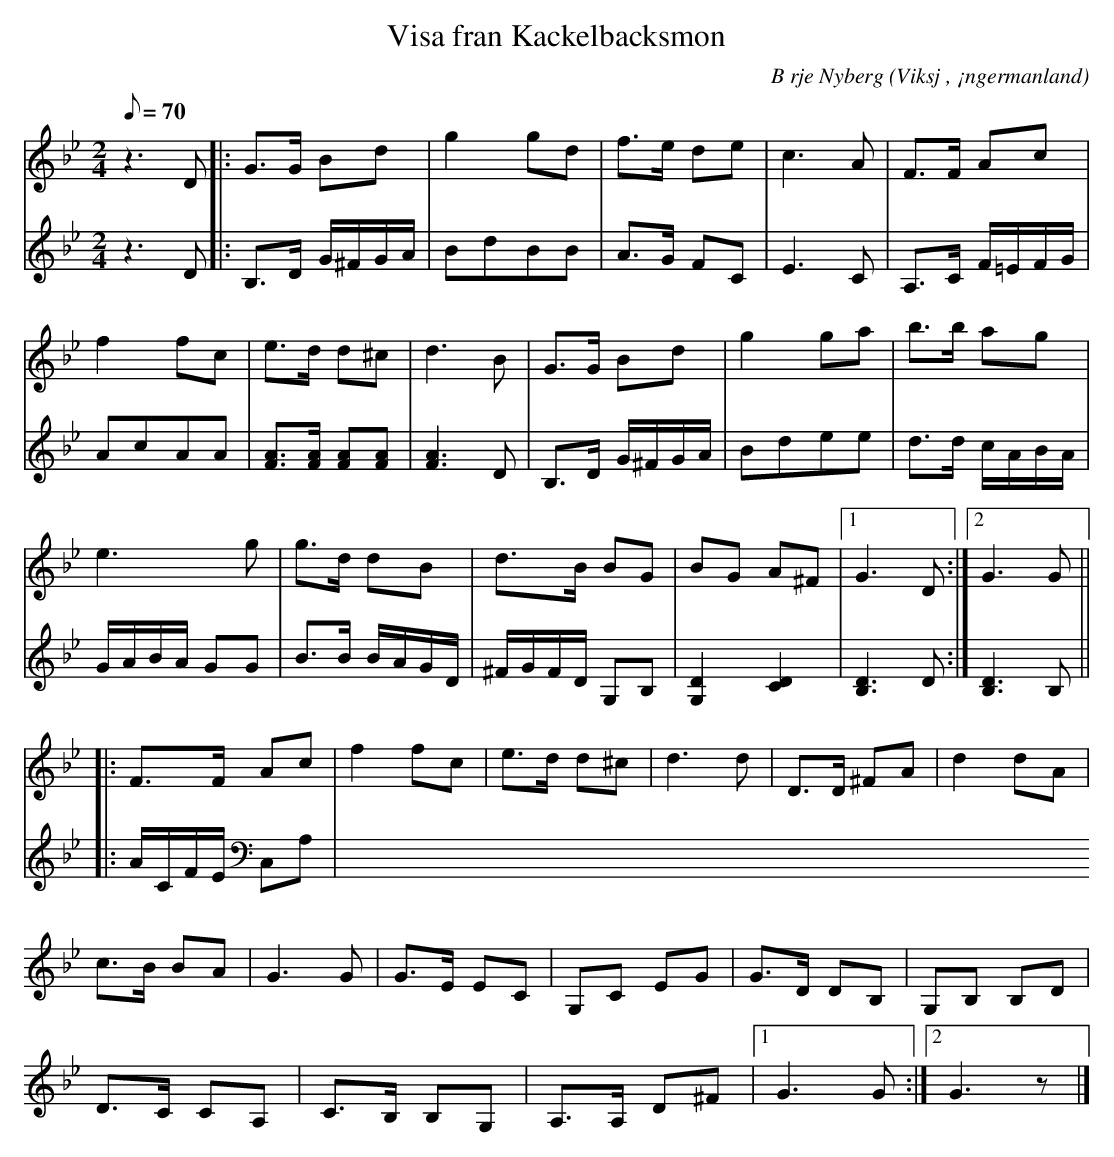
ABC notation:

X:1
T:Visa fran Kackelbacksmon
C:B rje Nyberg
O:Viksj , ¡ngermanland
M:2/4
L:1/8
Q:70
K:Gm
V:1
z2> D2|: G>G Bd | g2 gd | f>e de | c2>A2 | F>F Ac |
f2 fc | e>d d^c | d2>B2 | G>G Bd |g2 ga | b>b ag |
e2> g2 | g>d dB |d>B BG |BG A^F |1 G2> D2 :|2 G2> G2 ||
|: F>F Ac | f2 fc | e>d d^c | d2>d2 | D>D ^FA | d2 dA |
c>B BA |G2> G2 | G>E EC | G,C EG | G>D DB, | G,B, B,D |
D>C CA, | C>B, B,G, | A,>A, D^F |1 G2> G2 :|2 G2> z2 |]
V:2
z2> D2 |: B,>D G/2^F/2G/2A/2 | BdBB | A>G FC | E2>C2 | A,>C F/2=E/2F/2G/2 |
AcAA | [AF]>[AF] [AF][AF] | [A2F2]> D2 | B,>D G/2^F/2G/2A/2 | Bdee | d>d c/2A/2B/2A/2 |
G/2A/2B/2A/2 GG | B>B B/2A/2G/2D/2 | ^F/2G/2F/2D/2 G,B, | [G,2D2] [C2D2] | [D2B,2]> D2 :| [D2B,2]> B,2 ||
|: A/2,C/2,F/2E/2 C,A, |
